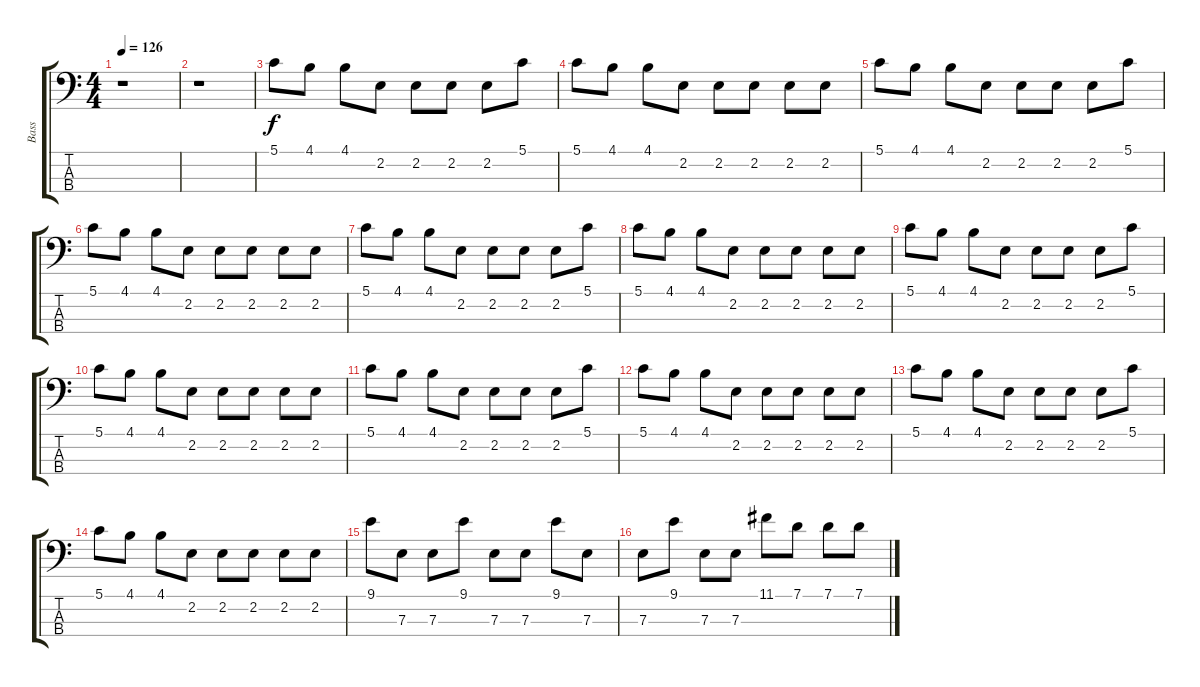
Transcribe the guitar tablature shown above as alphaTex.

\track ("Bass" "Bass") {instrument electricbasspick}
\staff {score tabs}
\tuning (G2 D2 A1 E1) {hide}
\ts (4 4)
\tempo 126
\clef f4
\ks c
r.1{dy f instrument electricbasspick} |
r.1 |
5.1.8 4.1.8 4.1.8 2.2.8 2.2.8 2.2.8 2.2.8 5.1.8 |
5.1.8 4.1.8 4.1.8 2.2.8 2.2.8 2.2.8 2.2.8 2.2.8 |
5.1.8 4.1.8 4.1.8 2.2.8 2.2.8 2.2.8 2.2.8 5.1.8 |
5.1.8 4.1.8 4.1.8 2.2.8 2.2.8 2.2.8 2.2.8 2.2.8 |
5.1.8 4.1.8 4.1.8 2.2.8 2.2.8 2.2.8 2.2.8 5.1.8 |
5.1.8 4.1.8 4.1.8 2.2.8 2.2.8 2.2.8 2.2.8 2.2.8 |
5.1.8 4.1.8 4.1.8 2.2.8 2.2.8 2.2.8 2.2.8 5.1.8 |
5.1.8 4.1.8 4.1.8 2.2.8 2.2.8 2.2.8 2.2.8 2.2.8 |
5.1.8 4.1.8 4.1.8 2.2.8 2.2.8 2.2.8 2.2.8 5.1.8 |
5.1.8 4.1.8 4.1.8 2.2.8 2.2.8 2.2.8 2.2.8 2.2.8 |
5.1.8 4.1.8 4.1.8 2.2.8 2.2.8 2.2.8 2.2.8 5.1.8 |
5.1.8 4.1.8 4.1.8 2.2.8 2.2.8 2.2.8 2.2.8 2.2.8 |
9.1.8 7.3.8 7.3.8 9.1.8 7.3.8 7.3.8 9.1.8 7.3.8 |
7.3.8 9.1.8 7.3.8 7.3.8 11.1.8 7.1.8 7.1.8 7.1.8
